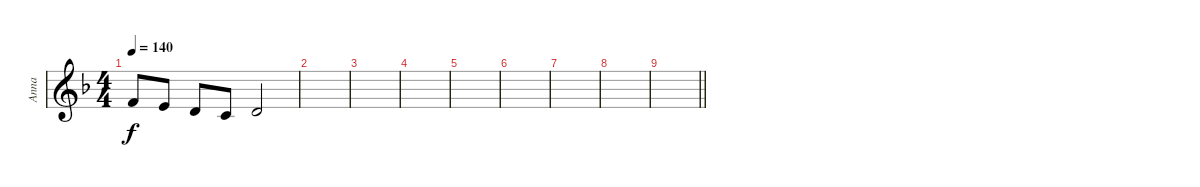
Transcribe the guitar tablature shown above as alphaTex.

\track ("Anna" "Anna") {instrument synthvoice}
\staff {score}
\tuning (E4 B3 G3 D3 A2 E2) {hide}
\ts (4 4)
\tempo 140
\clef g2
\ks dminor
1.1.8{dy f} 0.1.8 3.2.8 1.2.8 3.2.2 |
|
|
|
|
|
|
|
\barLineRight lightlight
